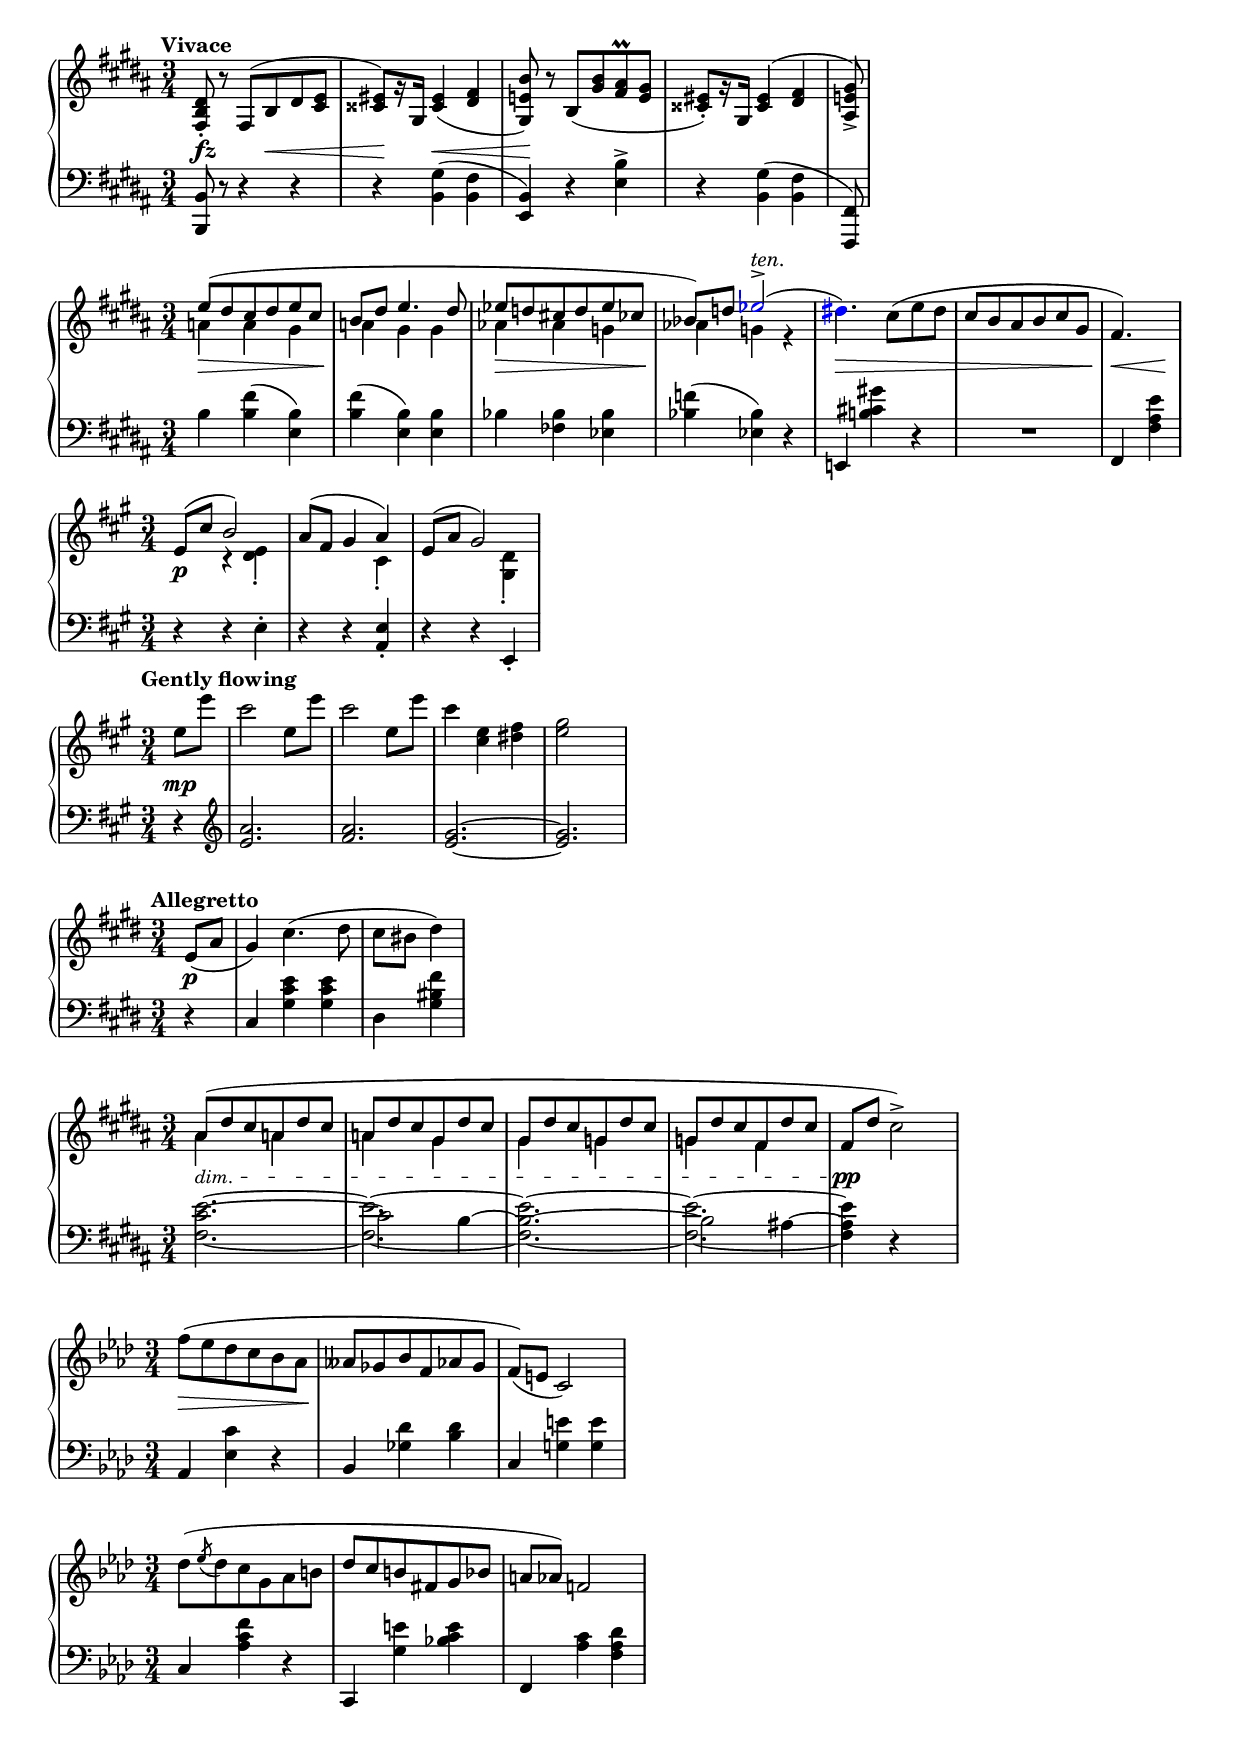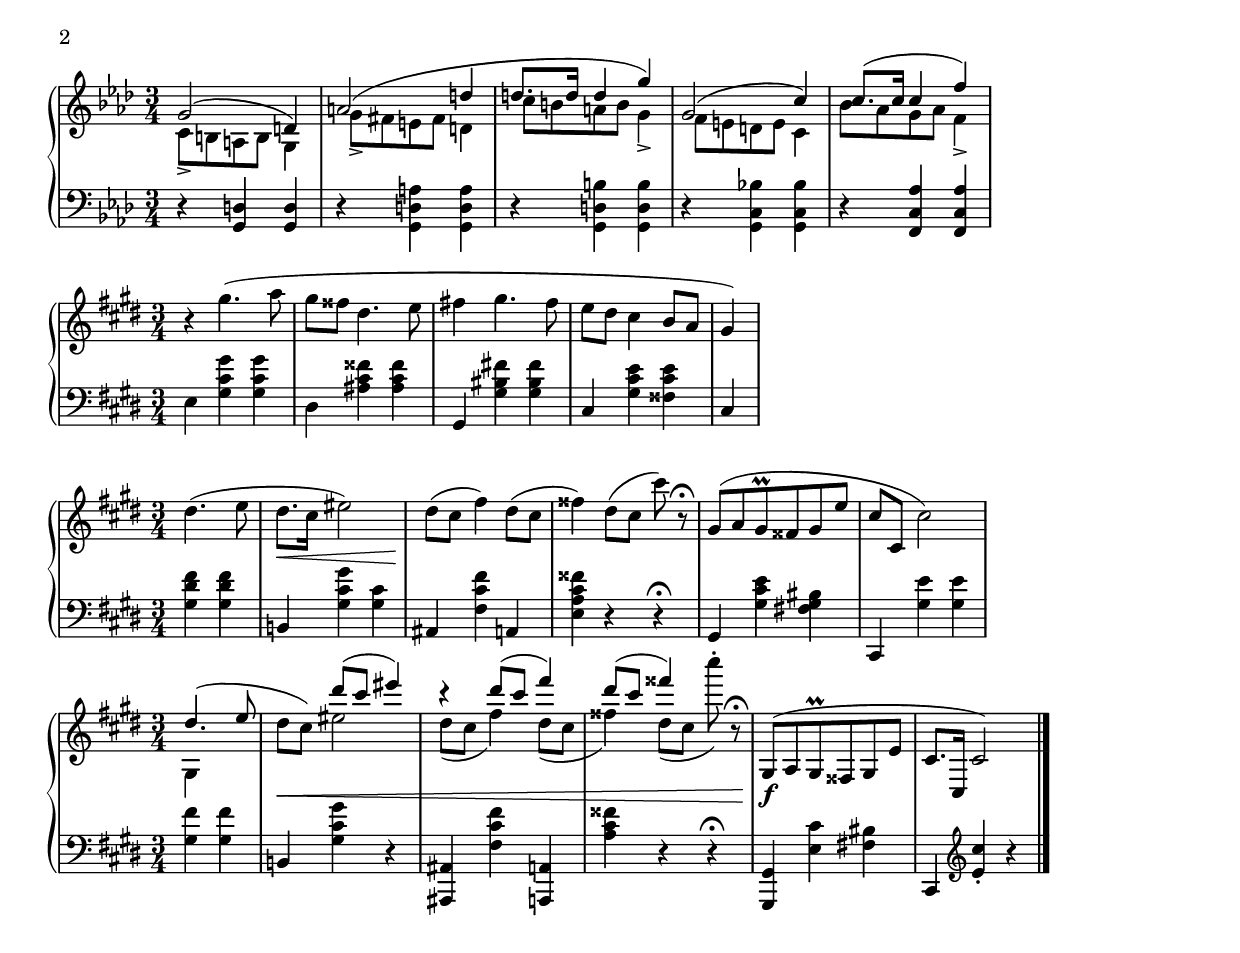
\version "2.22.1"
\language "english"

#(set-global-staff-size 18)

\header {
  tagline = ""
}

\paper {
  % system-system-spacing = #'((basic-distance . 0.1) (padding . 4))
}

global = {
  % \set Staff.printKeyCancellation = ##f
  \numericTimeSignature
  \compressEmptyMeasures
  \override TupletBracket #'bracket-visibility = #'if-no-beam
  \override MultiMeasureRest.expand-limit = #3
  \override Score.ChordName.font-name = #"Noto Serif"
  \override Score.ChordName.font-size = #0
  \override Score.LyricText.font-name = #"Noto Serif"
  \override Score.LyricText.font-size = #0
  \time 3/4
}

% op. 63, no. 1
\score {
  <<
    \new PianoStaff <<
      \new Staff \relative c' {
        \global
        \key b \major

        \tempo Vivace

        <fs, b ds>8-. r fs^( b ds <cs e> |
        <css es>)[ r16 gs] <css es>4( <ds fs> |
        <gs, e'! b'>8) r b( <gs' b> <fs as>\prall <e gs> |
        <css es>-.)[ r16 gs] <css es>4^( <ds fs>
        \partial 8 <as e'! gs>8->) |
      }
      \new Dynamics {
        s4\fz s8 s4.\< | s16 s16\! s8 s2\< | s16 s\!
      }

      \new Staff \relative c {
        \global
        \key b \major
        \clef bass

        <b, b'>8 r r4 r4 | r <b' gs'>( <b fs'> | <e, b'>) r <e' b'>-> |
        r <b gs'>( <b fs'> | <fs, fs'>8)
      }
    >>
  >>
  \layout {
    indent = 0
    \context {
      \Score \omit BarNumber
    }
  }
}

\score {
  <<
    \overrideProperty Score.NonMusicalPaperColumn.line-break-system-details #'((extra-offset . (0 . 2)))
    \new PianoStaff <<
      \new Staff \relative c' {
        \global
        \key b \major

        <<
          {
            e'8( ds cs ds e cs | b ds e4. ds8 |
            ef d cs! d ef cf | bf) d
            \override NoteHead.color = "blue" \override Accidental.color = "blue"
            ef2->^\markup { \italic "ten." }( | \stemNeutral ds!4.)
            \revert NoteHead.color \revert Accidental.color
            cs8( e ds | cs b as b cs gs | \partial 2 fs4.) s8 |
          }
          \\
          {
            a4 a gs | a gs gs | af af g | af g r | s2. | s2. | s2 |
          }
        >>
      }
      \new Dynamics {
        s2.\> | s2.\! | s2.\> | s2.\! | s2.\> | s2. | s4.\< s8\! |
      }

      \new Staff \relative c {
        \global
        \key b \major
        \clef bass

        b'4 <b fs'>( <e, b'>) <b' fs'>( <e, b'>) q | bf' <ff bf> <ef bf'> | <bf' f'>( <ef, bf'>) r |
        e,! <b''! cs! gs'!> r | R1*3/4 | \partial 2 fs,4 <fs' as e'> |
      }
    >>
  >>
  \layout {
    indent = 0
    \context {
      \Score \omit BarNumber
    }

    \context {
      \Staff \RemoveEmptyStaves
      \override VerticalAxisGroup.remove-first = ##t
    }
  }
}

\score {
  <<
    \new PianoStaff <<
      \new Staff \relative c' {
        \global
        \key a \major

        <<
          { e8( cs' b2) | a8( fs gs4 a) | e8( a gs2) } \\
          { s4 r <d e>-. | s2 cs4-. | s2 <gs d'>4-. }
        >>
      }
      \new Dynamics {
        s2.\p
      }

      \new Staff \relative c {
        \global
        \key a \major
        \clef bass

        r4 r e-. | r r <a, e'>-. | r r e-. |
      }
    >>
  >>
  \layout {
    indent = 0
    \context {
      \Score \omit BarNumber
    }
  }
}

\score {
  <<
    \new PianoStaff <<
      \new Staff \relative c' {
        \global
        \key a \major

        \tempo "Gently flowing"
        \partial 4 e'8 e' |
        cs2 e,8 e' | cs2 e,8 e' | cs4 <cs, e> <ds fs> | <e gs>2 s4 |
      }
      \new Dynamics {
        s4\mp
      }

      \new Staff \relative c {
        \global
        \key a \major
        \clef bass

        \partial 4 r4 | \clef treble
        <e' a>2. | <fs a> | <e gs> ~ | q |
      }
    >>
  >>
  \layout {
    indent = 0
    \context {
      \Score \omit BarNumber
    }
  }
}

\score {
  <<
    \new PianoStaff <<
      \new Staff \relative c' {
        \global
        \key cs \minor

        \tempo Allegretto
        \partial 4 e8( a | gs4) cs4.( ds8 | \partial 2 cs bs ds4) |
      }
      \new Dynamics {
        s2.\p
      }

      \new Staff \relative c {
        \global
        \key cs \minor
        \clef bass

        \partial 4 r4 | cs <gs' cs e> q | \partial 4 ds <gs bs fs'> |
      }
    >>
  >>
  \layout {
    indent = 0
    \context {
      \Score \omit BarNumber
    }
  }
}

\score {
  <<
    \new PianoStaff <<
      \new Staff \relative c' {
        \global
        \key b \major

        <<
          {
            as'8( ds cs a ds cs | a ds cs gs ds' cs | gs ds' cs g ds' cs | g ds' cs fs, ds' cs |
            \stemNeutral fs, ds' cs2->) |
          }
          \\
          {
            as4 s8 a4 s8 | a4 s8 gs4 s8 | gs4 s8 g4 s8 | g4 s8 fs4 s8 | s2. |
          }
        >>
      }
      \new Dynamics {
        \once \set decrescendoText = \markup { \small \italic "dim." }
        \once \set decrescendoSpanner = #'text
        \once \override DynamicTextSpanner.style = #'dashed-line
        s2.\> | s | s | s | s\pp
      }

      \new Staff \relative c {
        \global
        \key b \major
        \clef bass

        <<
          {
            \stemDown
            cs'2. ~ | \tweak NoteColumn.force-hshift #1.2 cs2 b4 ~ | b2. ~ |
            \tweak NoteColumn.force-hshift #1.2 b2 as!4 ~ | as4 s s |

          } \\
          {
            <fs _~ e' ^~>2. | <fs _~ e' ^~> | <fs _~ e' ^~> | <fs _~ e' ^~> | q4 d\rest s4 |
          }
        >>
      }
    >>
  >>
  \layout {
    indent = 0
    \context {
      \Score \omit BarNumber
    }
  }
}

% op. 63 no. 2
\score {
  <<
    \new PianoStaff <<
      \new Staff \relative c' {
        \global
        \key f \minor

        f'8( ef df c bf af | aff gf bf f \tweak Accidental.restore-first ##f af gf | f)( e c2) |
      }
      \new Dynamics {
        s2.\> | s2.\!
      }

      \new Staff \relative c {
        \global
        \key f \minor
        \clef bass

        af4 <ef' c'> r | bf <gf' df'> <bf df> | c, <g'! e'> q |
      }
    >>
  >>
  \layout {
    indent = 0
    \context {
      \Score \omit BarNumber
    }
  }
}

\score {
  <<
    \new PianoStaff <<
      \new Staff \relative c' {
        \global
        \key f \minor

        df'8( \acciaccatura ef df c g af b | df c b fs g bf | a af) f!2 |
      }

      \new Staff \relative c {
        \global
        \key f \minor
        \clef bass

        c4 <af' c f> r | c,, <g'' e'> <bf! c e> | f, <af' c> <f af df> |
      }
    >>
  >>
  \layout {
    indent = 0
    \context {
      \Score \omit BarNumber
    }
  }
}

\score {
  <<
    \new PianoStaff <<
      \new Staff \relative c' {
        \global
        \key f \minor

        <<
          { g'2( d4) | a'2( d4 | d8. d16 d4 g) | g,2( c4) | c8.( c16 c4 f) }
          \\
          { c,8-> b a b g4 | g'8-> fs e fs d4 | c'8 b a b g4-> | f8 e d e c4 | bf'8 af g af f4-> }
        >>
      }

      \new Staff \relative c {
        \global
        \key f \minor
        \clef bass

        r4 <g d'> q | | r <g d' a'> q | r <g d' b'> q |
        r <g c bf'!> q | r <f c' af'> q |
      }
    >>
  >>
  \layout {
    indent = 0
    \context {
      \Score \omit BarNumber
    }
  }
}

% op. 63 no. 3
\score {
  <<
    \new PianoStaff <<
      \new Staff \relative c' {
        \global
        \key cs \minor

        r4 gs''4.( a8 | gs fss ds4. e8 | fs!4 gs4. fs8 | e ds cs4 b8 a | \partial 4 gs4) |
      }

      \new Staff \relative c {
        \global
        \key cs \minor
        \clef bass

        e4 <gs cs gs'> q | ds <as' cs fss> q | gs, <gs' bs fs'!> q | cs, <gs' cs e> <fss cs' e> |
        \partial 4 cs4 |
      }
    >>
  >>
  \layout {
    indent = 0
    \context {
      \Score \omit BarNumber
    }
  }
}

\score {
  <<
    \new PianoStaff <<
      \new Staff \relative c' {
        \global
        \key cs \minor

        \partial 2 ds'4.( e8 | ds8. cs16 es2) | ds8( cs fs4) ds8( cs | fss4) ds8([ cs] cs') r\fermata |
        gs,8( a gs\prall fss gs e' | cs cs, cs'2) |
      }
      \new Dynamics {
        \partial 2 s2 | s2.\< | s2.\!
      }

      \new Staff \relative c {
        \global
        \key cs \minor
        \clef bass

        \partial 2 <gs' ds' fs>4 q | b,! <gs' cs gs'> <gs cs> | as, <fs' cs' fs> a, | <e' a cs fss> r r\fermata |
        gs,4 <gs' cs e> <fs! gs bs> | cs, <gs'' e'> q |
      }
    >>
  >>
  \layout {
    indent = 0
    \context {
      \Score \omit BarNumber
    }
  }
}

\score {
  <<
    \new PianoStaff <<
      \new Staff \relative c' {
        \global
        \key cs \minor

        \partial 2

        <<
          { s2 | s4 ds''8( cs es4) | r ds8( cs fs4) | ds8( cs fss4) s4 | }
          \\
          { \stemUp ds,4.^( e8 | \stemDown ds cs) es2 | ds8( cs fs4) ds8( cs | fss4) ds8([ cs] cs''^.) b,,\rest^\fermata }
          \\
          { \stemDown gs,4 s4 }
        >>

        gs8^( a gs\prall fss gs e' | cs8. cs,16 cs'2) | \bar "|."
      }
      \new Dynamics {
        \partial 2 s2 | s2.\< | s | s | s2.\f
      }

      \new Staff \relative c {
        \global
        \key cs \minor
        \clef bass

        \partial 2 <gs' fs'>4 q |
        b,! <gs' cs gs'> r | <as,, as'> <fs'' cs' fs> <a,, a'> | <a'' cs fss> r r\fermata |
        <gs,, gs'> <e'' cs'> <fs! bs> | cs, \clef treble <e'' cs'>-. r |
      }
    >>
  >>
  \layout {
    indent = 0
    \context {
      \Score \omit BarNumber
    }
  }
}